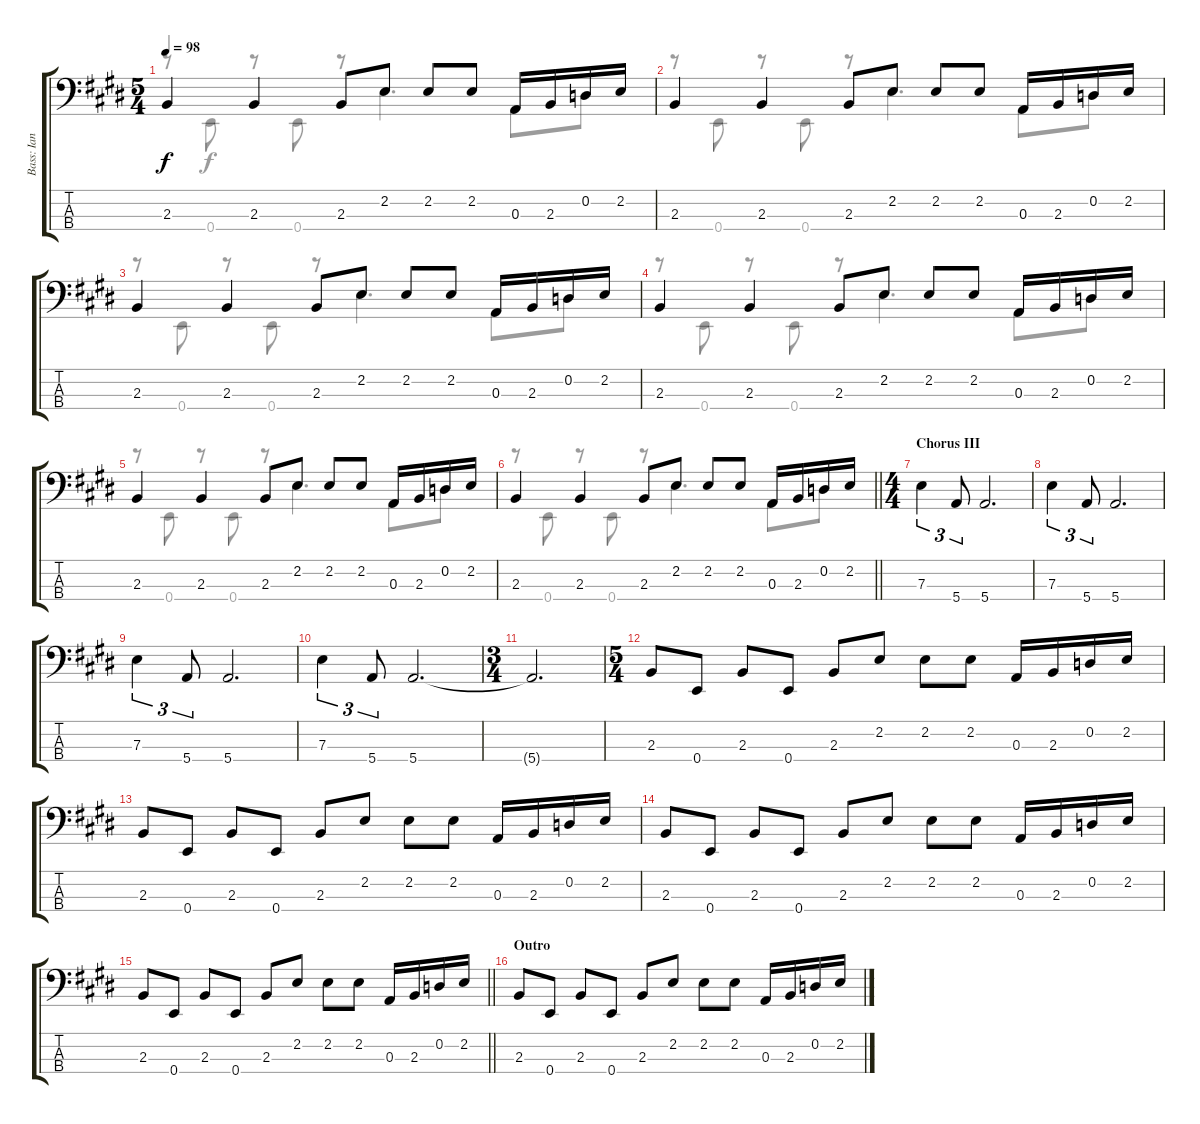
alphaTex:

\track ("Bass: Ian" "Bass: Ian") {instrument electricbassfinger}
\staff {score tabs}
\tuning (G2 D2 A1 E1) {hide}
\voice
\ts (5 4)
\tempo 98
\clef f4
\ks e
2.3.4{dy f} 2.3.4 2.3.8 2.2.8 2.2.8 2.2.8 0.3.16 2.3.16 0.2.16 2.2.16 |
2.3.4 2.3.4 2.3.8 2.2.8 2.2.8 2.2.8 0.3.16 2.3.16 0.2.16 2.2.16 |
2.3.4 2.3.4 2.3.8 2.2.8 2.2.8 2.2.8 0.3.16 2.3.16 0.2.16 2.2.16 |
2.3.4 2.3.4 2.3.8 2.2.8 2.2.8 2.2.8 0.3.16 2.3.16 0.2.16 2.2.16 |
2.3.4 2.3.4 2.3.8 2.2.8 2.2.8 2.2.8 0.3.16 2.3.16 0.2.16 2.2.16 |
\barLineRight lightlight
2.3.4 2.3.4 2.3.8 2.2.8 2.2.8 2.2.8 0.3.16 2.3.16 0.2.16 2.2.16 |
\ts (4 4)
\section ("" "Chorus III")
7.3.4{tu (3 2)} 5.4.8{tu (3 2)} 5.4.2{d} |
7.3.4{tu (3 2)} 5.4.8{tu (3 2)} 5.4.2{d} |
7.3.4{tu (3 2)} 5.4.8{tu (3 2)} 5.4.2{d} |
7.3.4{tu (3 2)} 5.4.8{tu (3 2)} 5.4.2{d} |
\ts (3 4)
5.4{t}.2{d} |
\ts (5 4)
2.3.8 0.4.8 2.3.8 0.4.8 2.3.8 2.2.8 2.2.8 2.2.8 0.3.16 2.3.16 0.2.16 2.2.16 |
2.3.8 0.4.8 2.3.8 0.4.8 2.3.8 2.2.8 2.2.8 2.2.8 0.3.16 2.3.16 0.2.16 2.2.16 |
2.3.8 0.4.8 2.3.8 0.4.8 2.3.8 2.2.8 2.2.8 2.2.8 0.3.16 2.3.16 0.2.16 2.2.16 |
\barLineRight lightlight
2.3.8 0.4.8 2.3.8 0.4.8 2.3.8 2.2.8 2.2.8 2.2.8 0.3.16 2.3.16 0.2.16 2.2.16 |
\section ("" "Outro")
2.3.8 0.4.8 2.3.8 0.4.8 2.3.8 2.2.8 2.2.8 2.2.8 0.3.16 2.3.16 0.2.16 2.2.16
\voice
\clef f4
\ottava regular
\simile none
\ks e
r.8{dy f} 0.4.8 r.8 0.4.8 r.8 2.2.4{d} 0.3.8 0.2.8 |
r.8 0.4.8 r.8 0.4.8 r.8 2.2.4{d} 0.3.8 0.2.8 |
r.8 0.4.8 r.8 0.4.8 r.8 2.2.4{d} 0.3.8 0.2.8 |
r.8 0.4.8 r.8 0.4.8 r.8 2.2.4{d} 0.3.8 0.2.8 |
r.8 0.4.8 r.8 0.4.8 r.8 2.2.4{d} 0.3.8 0.2.8 |
\barLineRight lightlight
r.8 0.4.8 r.8 0.4.8 r.8 2.2.4{d} 0.3.8 0.2.8 |
|
|
|
|
|
|
|
|
\barLineRight lightlight
|
